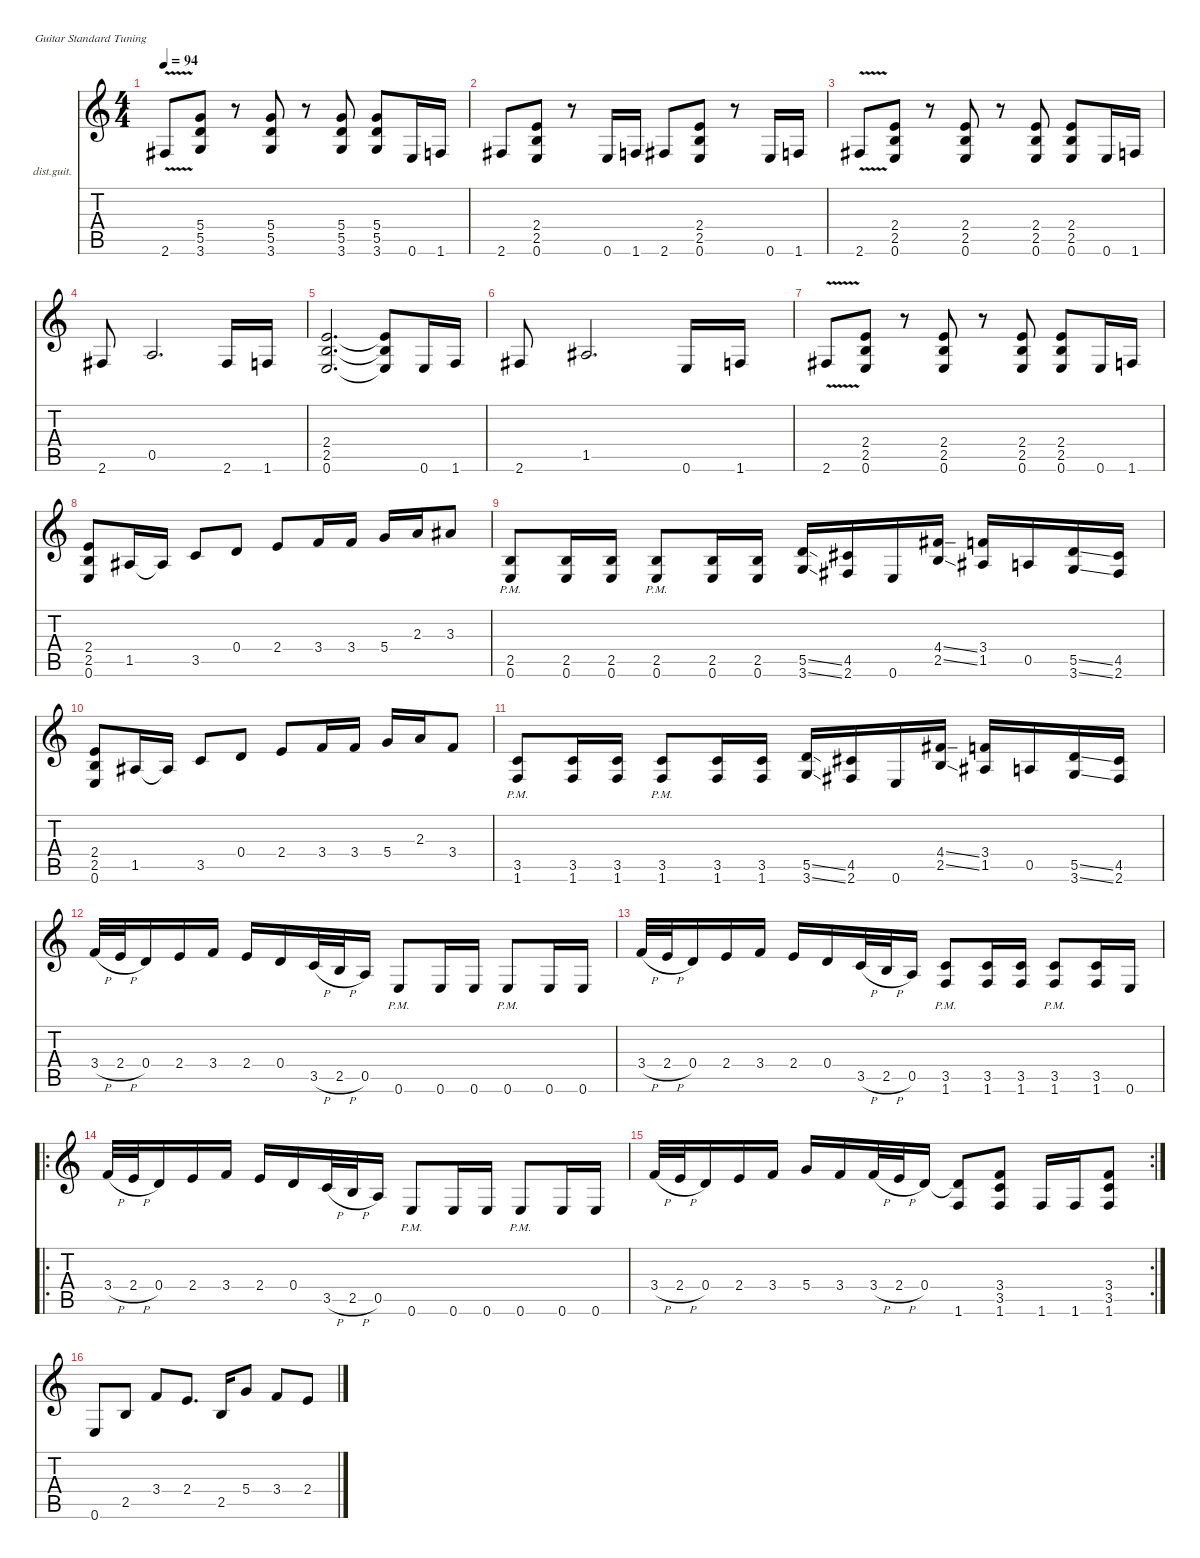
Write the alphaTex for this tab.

\defaultSystemsLayout 4
\hideDynamics
\bracketExtendMode nobrackets
\firstSystemTrackNameOrientation horizontal
\otherSystemsTrackNameOrientation horizontal
\track ("James Hetfield" "dist.guit.") {instrument distortionguitar}
\staff {score tabs}
\tuning (E4 B3 G3 D3 A2 E2)
\ts (4 4)
\tempo 94
\clef g2
\ks c
2.6{v acc #}.8{dy f beam Up} (5.4 5.5 3.6).8{beam Up} r.8{beam Up} (5.4 5.5 3.6).8{beam Up} r.8{beam Up} (5.4 5.5 3.6).8{beam Up} (5.4 5.5 3.6).8{beam Up} 0.6.16{beam Up} 1.6.16{beam Up} |
2.6{acc #}.8{beam Up} (2.4 2.5 0.6).8{beam Up} r.8{beam Up} 0.6.16{beam Up} 1.6.16{beam Up} 2.6{acc #}.8{beam Up} (2.4 2.5 0.6).8{beam Up} r.8{beam Up} 0.6.16{beam Up} 1.6.16{beam Up} |
2.6{v acc #}.8{beam Up} (2.4 2.5 0.6).8{beam Up} r.8{beam Up} (2.4 2.5 0.6).8{beam Up} r.8{beam Up} (2.4 2.5 0.6).8{beam Up} (2.4 2.5 0.6).8{beam Up} 0.6.16{beam Up} 1.6.16{beam Up} |
2.6{acc #}.8{beam Up} 0.5.2{d dy ff beam Up} 2.6{acc #}.16{dy f beam Up} 1.6.16{beam Up} |
(2.4 2.5 0.6).2{d beam Up} (2.4{t} 2.5{t} 0.6{t}).8{beam Up} 0.6.16{beam Up} 1.6.16{beam Up} |
2.6{acc #}.8{beam Up} 1.5{acc #}.2{d dy ff beam Up} 0.6.16{dy f beam Up} 1.6.16{beam Up} |
2.6{v acc #}.8{beam Up} (2.4 2.5 0.6).8{beam Up} r.8{beam Up} (2.4 2.5 0.6).8{beam Up} r.8{beam Up} (2.4 2.5 0.6).8{beam Up} (2.4 2.5 0.6).8{beam Up} 0.6.16{beam Up} 1.6.16{beam Up} |
(2.4 2.5 0.6).8{beam Up} 1.5{acc #}.16{beam Up} 1.5{t acc #}.16{beam Up} 3.5.8{beam Up} 0.4.8{beam Up} 2.4.8{beam Up} 3.4.16{beam Up} 3.4.16{beam Up} 5.4.16{beam Up} 2.3.16{beam Up} 3.3{acc #}.8{beam Up} |
(2.5{pm} 0.6).8{beam Up} (2.5 0.6).16{beam Up} (2.5 0.6).16{beam Up} (2.5{pm} 0.6).8{beam Up} (2.5 0.6).16{beam Up} (2.5 0.6).16{beam Up} (5.5{ss} 3.6{ss}).16{beam Up} (4.5{acc #} 2.6{acc #}).16{beam Up} 0.6.16{beam Up} (4.4{ss acc #} 2.5{ss}).16{beam Up} (3.4 1.5{acc #}).16{beam Up} 0.5.16{beam Up} (5.5{ss} 3.6{ss}).16{beam Up} (4.5{acc #} 2.6{acc #}).16{beam Up} |
(2.4 2.5 0.6).8{beam Up} 1.5{acc #}.16{beam Up} 1.5{t acc #}.16{beam Up} 3.5.8{beam Up} 0.4.8{beam Up} 2.4.8{beam Up} 3.4.16{beam Up} 3.4.16{beam Up} 5.4.16{beam Up} 2.3.16{beam Up} 3.4.8{beam Up} |
(3.5{pm} 1.6).8{beam Up} (3.5 1.6).16{beam Up} (3.5 1.6).16{beam Up} (3.5{pm} 1.6).8{beam Up} (3.5 1.6).16{beam Up} (3.5 1.6).16{beam Up} (5.5{ss} 3.6{ss}).16{beam Up} (4.5{acc #} 2.6{acc #}).16{beam Up} 0.6.16{beam Up} (4.4{ss acc #} 2.5{ss}).16{beam Up} (3.4 1.5{acc #}).16{beam Up} 0.5.16{beam Up} (5.5{ss} 3.6{ss}).16{beam Up} (4.5{acc #} 2.6{acc #}).16{beam Up} |
3.4{h}.32{beam Up} 2.4{h}.32{beam Up} 0.4.16{beam Up} 2.4.16{beam Up} 3.4.16{beam Up} 2.4.16{beam Up} 0.4.16{beam Up} 3.5{h}.32{beam Up} 2.5{h}.32{beam Up} 0.5.16{beam Up} 0.6{pm}.8{beam Up} 0.6.16{beam Up} 0.6.16{beam Up} 0.6{pm}.8{beam Up} 0.6.16{beam Up} 0.6.16{beam Up} |
3.4{h}.32{beam Up} 2.4{h}.32{beam Up} 0.4.16{beam Up} 2.4.16{beam Up} 3.4.16{beam Up} 2.4.16{beam Up} 0.4.16{beam Up} 3.5{h}.32{beam Up} 2.5{h}.32{beam Up} 0.5.16{beam Up} (3.5{pm} 1.6).8{beam Up} (3.5 1.6).16{beam Up} (3.5 1.6).16{beam Up} (3.5{pm} 1.6).8{beam Up} (3.5 1.6).16{beam Up} 0.6.16{beam Up} |
\ro
3.4{h}.32{beam Up} 2.4{h}.32{beam Up} 0.4.16{beam Up} 2.4.16{beam Up} 3.4.16{beam Up} 2.4.16{beam Up} 0.4.16{beam Up} 3.5{h}.32{beam Up} 2.5{h}.32{beam Up} 0.5.16{beam Up} 0.6{pm}.8{beam Up} 0.6.16{beam Up} 0.6.16{beam Up} 0.6{pm}.8{beam Up} 0.6.16{beam Up} 0.6.16{beam Up} |
\rc 2
3.4{h}.32{beam Up} 2.4{h}.32{beam Up} 0.4.16{beam Up} 2.4.16{beam Up} 3.4.16{beam Up} 5.4.16{beam Up} 3.4.16{beam Up} 3.4{h}.32{beam Up} 2.4{h}.32{beam Up} 0.4.16{beam Up} (0.4{t} 1.6).8{beam Up} (3.4 3.5 1.6).8{beam Up} 1.6.16{beam Up} 1.6.16{beam Up} (3.4 3.5 1.6).8{beam Up} |
0.6.8{beam Up} 2.5.8{beam Up} 3.4.8{beam Up} 2.4.8{d beam Up} 2.5.16{beam Up} 5.4.8{beam Up} 3.4.8{beam Up} 2.4.8{beam Up}
